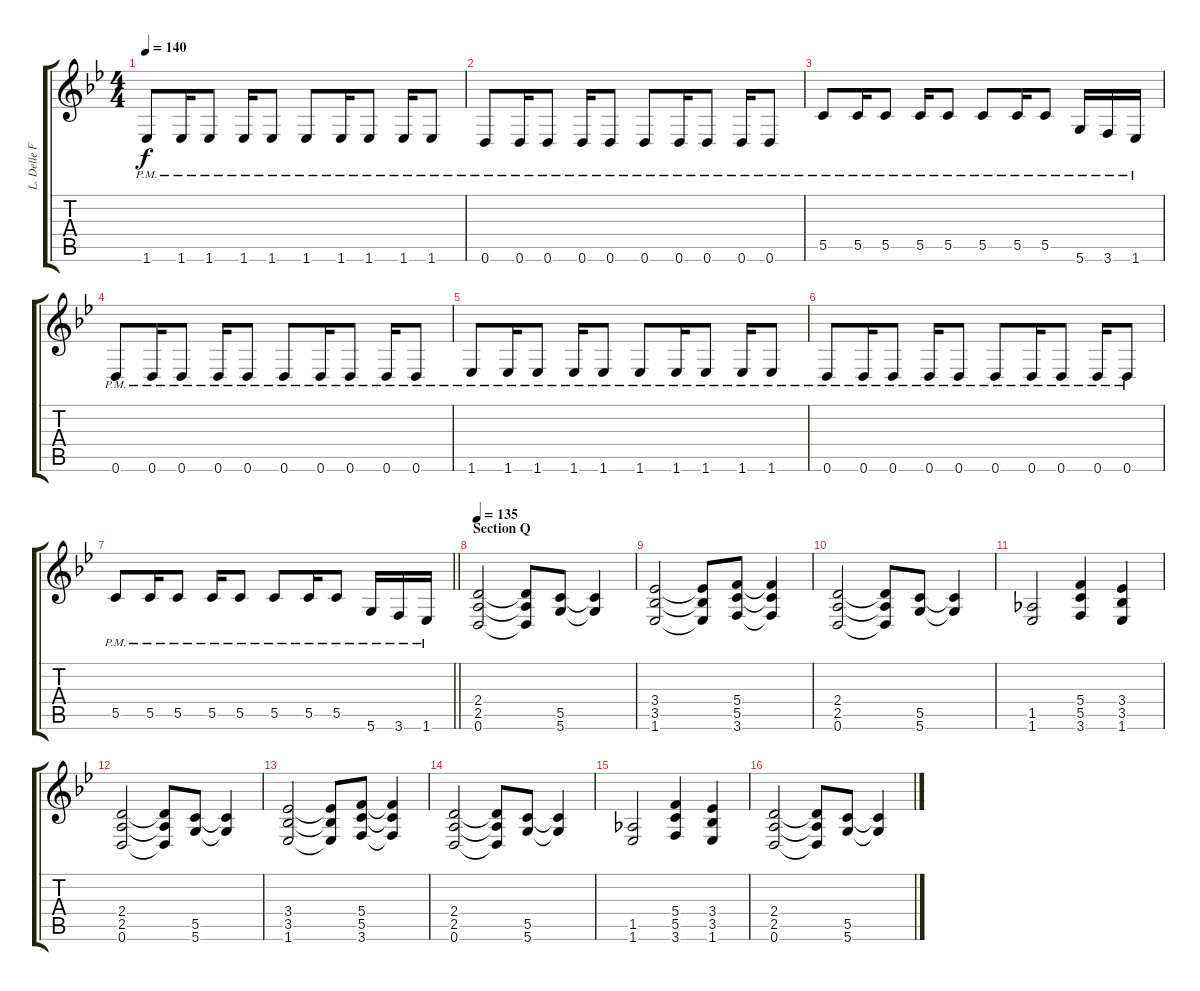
\track ("L. Delle Fave (Dist. Guitar R)" "L. Delle F") {instrument overdrivenguitar}
\staff {score tabs}
\tuning (D4 A3 F3 C3 G2 D2) {hide}
\ts (4 4)
\tempo 140
\clef g2
\ks gminor
1.6{pm}.8{dy f} 1.6{pm}.16 1.6{pm}.8 1.6{pm}.16 1.6{pm}.8 1.6{pm}.8 1.6{pm}.16 1.6{pm}.8 1.6{pm}.16 1.6{pm}.8 |
0.6{pm}.8 0.6{pm}.16 0.6{pm}.8 0.6{pm}.16 0.6{pm}.8 0.6{pm}.8 0.6{pm}.16 0.6{pm}.8 0.6{pm}.16 0.6{pm}.8 |
5.5{pm}.8 5.5{pm}.16 5.5{pm}.8 5.5{pm}.16 5.5{pm}.8 5.5{pm}.8 5.5{pm}.16 5.5{pm}.8 5.6{pm}.16 3.6{pm}.16 1.6{pm}.16 |
0.6{pm}.8 0.6{pm}.16 0.6{pm}.8 0.6{pm}.16 0.6{pm}.8 0.6{pm}.8 0.6{pm}.16 0.6{pm}.8 0.6{pm}.16 0.6{pm}.8 |
1.6{pm}.8 1.6{pm}.16 1.6{pm}.8 1.6{pm}.16 1.6{pm}.8 1.6{pm}.8 1.6{pm}.16 1.6{pm}.8 1.6{pm}.16 1.6{pm}.8 |
0.6{pm}.8 0.6{pm}.16 0.6{pm}.8 0.6{pm}.16 0.6{pm}.8 0.6{pm}.8 0.6{pm}.16 0.6{pm}.8 0.6{pm}.16 0.6{pm}.8 |
\barLineRight lightlight
5.5{pm}.8 5.5{pm}.16 5.5{pm}.8 5.5{pm}.16 5.5{pm}.8 5.5{pm}.8 5.5{pm}.16 5.5{pm}.8 5.6{pm}.16 3.6{pm}.16 1.6{pm}.16 |
\section ("" "Section Q")
\tempo 135
(2.4 2.5 0.6).2{volume 12} (2.4{t} 2.5{t} 0.6{t}).8 (5.5 5.6).8 (5.5{t} 5.6{t}).4 |
(3.4 3.5 1.6).2 (3.4{t} 3.5{t} 1.6{t}).8 (5.4 5.5 3.6).8 (5.4{t} 5.5{t} 3.6{t}).4 |
(2.4 2.5 0.6).2 (2.4{t} 2.5{t} 0.6{t}).8 (5.5 5.6).8 (5.5{t} 5.6{t}).4 |
(1.5 1.6).2 (5.4 5.5 3.6).4 (3.4 3.5 1.6).4 |
(2.4 2.5 0.6).2 (2.4{t} 2.5{t} 0.6{t}).8 (5.5 5.6).8 (5.5{t} 5.6{t}).4 |
(3.4 3.5 1.6).2 (3.4{t} 3.5{t} 1.6{t}).8 (5.4 5.5 3.6).8 (5.4{t} 5.5{t} 3.6{t}).4 |
(2.4 2.5 0.6).2 (2.4{t} 2.5{t} 0.6{t}).8 (5.5 5.6).8 (5.5{t} 5.6{t}).4 |
(1.5 1.6).2 (5.4 5.5 3.6).4 (3.4 3.5 1.6).4 |
(2.4 2.5 0.6).2 (2.4{t} 2.5{t} 0.6{t}).8 (5.5 5.6).8 (5.5{t} 5.6{t}).4
